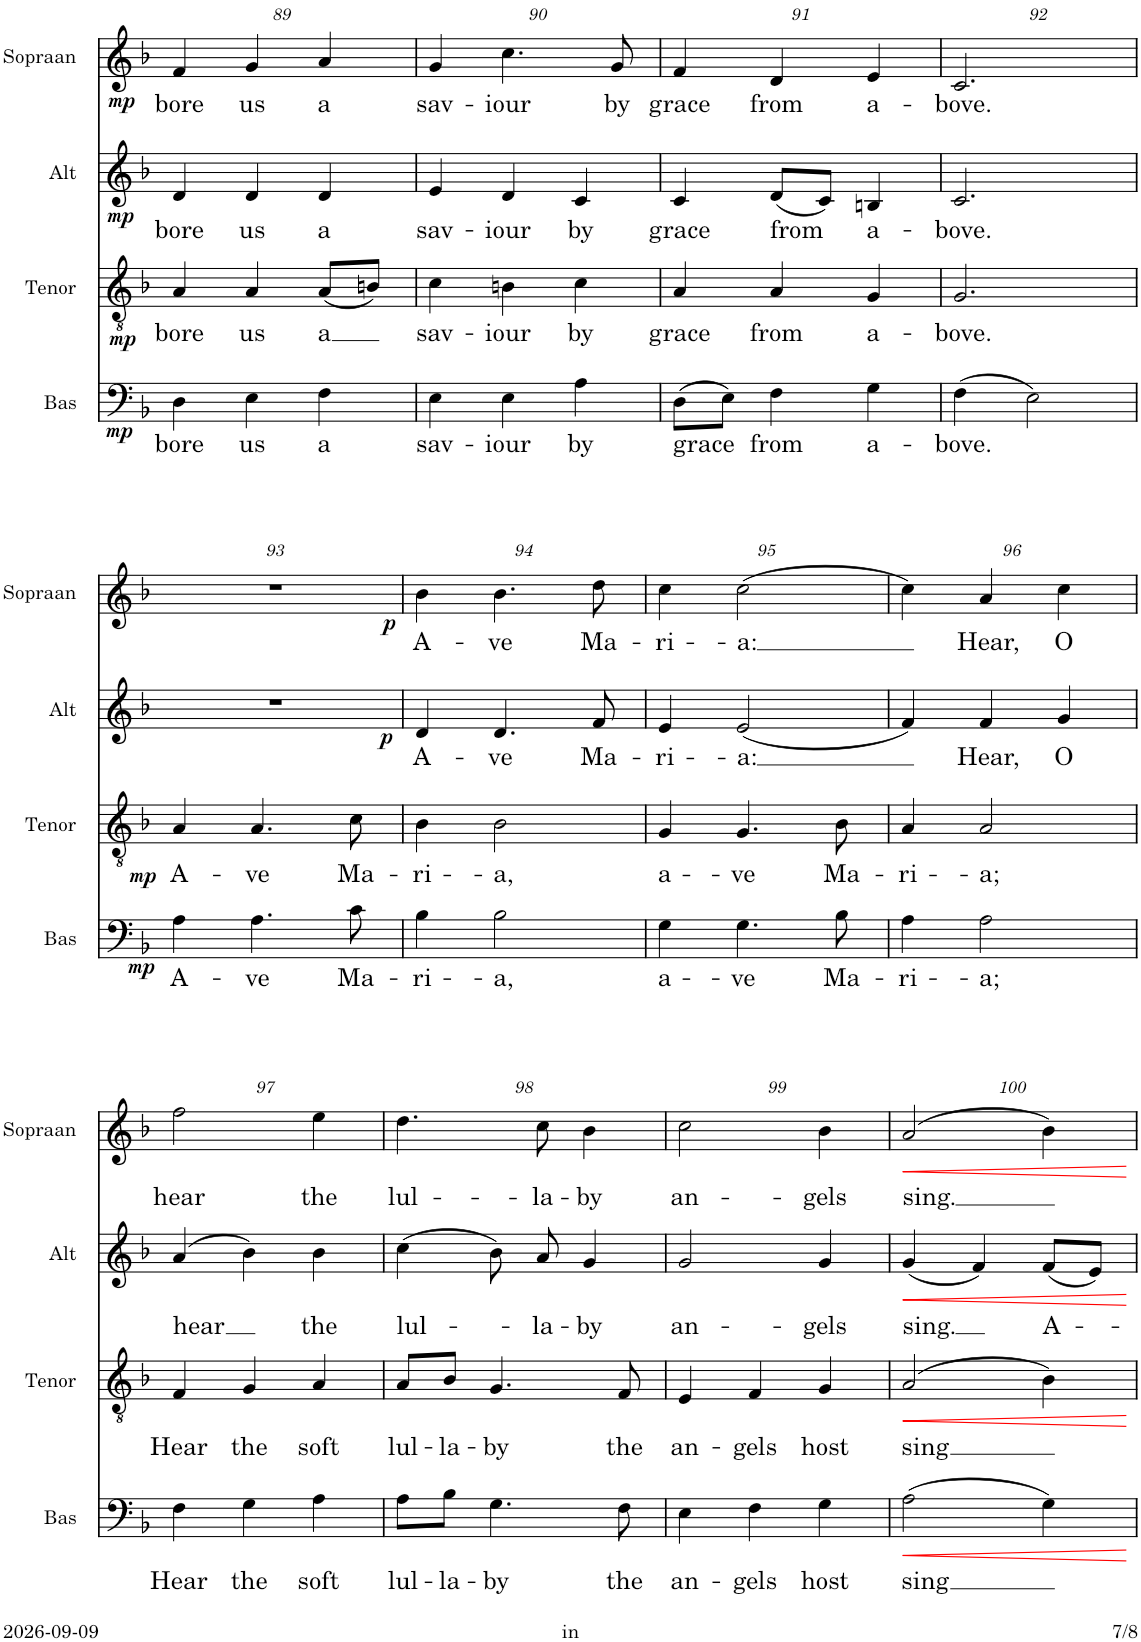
**kern	**text	**dynam	**kern	**text	**dynam	**kern	**text	**dynam	**kern	**text	**dynam
*part4	*part4	*part4	*part3	*part3	*part3	*part2	*part2	*part2	*part1	*part1	*part1
*staff4	*staff4	*staff4	*staff3	*staff3	*staff3	*staff2	*staff2	*staff2	*staff1	*staff1	*staff1
*I"Bas	*	*	*I"Tenor	*	*	*I"Alt	*	*	*I"Sopraan	*	*
*I'Bas	*	*	*I'Tenor	*	*	*I'Alt	*	*	*I'Sopraan	*	*
!!LO:PB:g=z
*clefF4	*	*	*clefGv2	*	*	*clefG2	*	*	*clefG2	*	*
*k[b-]	*	*	*k[b-]	*	*	*k[b-]	*	*	*k[b-]	*	*
*M3/4	*	*	*M3/4	*	*	*M3/4	*	*	*M3/4	*	*
=89	=89	=89	=89	=89	=89	=89	=89	=89	=89	=89	=89
!	!LO:LY:b	!LO:DY:b	!	!LO:LY:b	!LO:DY:b	!	!LO:LY:b	!LO:DY:b	!	!LO:LY:b	!LO:DY:b
4D\	bore	mp	4A/	bore	mp	4d/	bore	mp	4f/	bore	mp
!	!LO:LY:b	!	!	!LO:LY:b	!	!	!LO:LY:b	!	!	!LO:LY:b	!
4E\	us	.	4A/	us	.	4d/	us	.	4g/	us	.
!	!LO:LY:b	!	!	!LO:LY:b	!	!	!LO:LY:b	!	!	!LO:LY:b	!
4F\	a	.	(8A/L	a	.	4d/	a	.	4a/	a	.
.	.	.	8Bn/J)	.	.	.	.	.	.	.	.
=90	=90	=90	=90	=90	=90	=90	=90	=90	=90	=90	=90
!	!LO:LY:b	!	!	!LO:LY:b	!	!	!LO:LY:b	!	!	!LO:LY:b	!
4E\	sav-	.	4c\	sav-	.	4e/	sav-	.	4g/	sav-	.
!	!LO:LY:b	!	!	!LO:LY:b	!	!	!LO:LY:b	!	!	!LO:LY:b	!
4E\	-iour	.	4Bn\	-iour	.	4d/	-iour	.	4.cc\	-iour	.
!	!LO:LY:b	!	!	!LO:LY:b	!	!	!LO:LY:b	!	!	!	!
4A\	by	.	4c\	by	.	4c/	by	.	.	.	.
!	!	!	!	!	!	!	!	!	!	!LO:LY:b	!
.	.	.	.	.	.	.	.	.	8g/	by	.
=91	=91	=91	=91	=91	=91	=91	=91	=91	=91	=91	=91
!	!LO:LY:b	!	!	!LO:LY:b	!	!	!LO:LY:b	!	!	!LO:LY:b	!
(8D\L	grace	.	4A/	grace	.	4c/	grace	.	4f/	grace	.
8E\J)	.	.	.	.	.	.	.	.	.	.	.
!	!LO:LY:b	!	!	!LO:LY:b	!	!	!LO:LY:b	!	!	!LO:LY:b	!
4F\	from	.	4A/	from	.	(8d/L	from	.	4d/	from	.
.	.	.	.	.	.	8c/J)	.	.	.	.	.
!	!LO:LY:b	!	!	!LO:LY:b	!	!	!LO:LY:b	!	!	!LO:LY:b	!
4G\	a-	.	4G/	a-	.	4Bn/	a-	.	4e/	a-	.
=92	=92	=92	=92	=92	=92	=92	=92	=92	=92	=92	=92
!	!LO:LY:b	!	!	!LO:LY:b	!	!	!LO:LY:b	!	!	!LO:LY:b	!
(4F\	-bove.	.	2.G/	-bove.	.	2.c/	-bove.	.	2.c/	-bove.	.
2E\)	.	.	.	.	.	.	.	.	.	.	.
!!LO:LB:g=z
=93	=93	=93	=93	=93	=93	=93	=93	=93	=93	=93	=93
!	!LO:LY:b	!LO:DY:b	!	!LO:LY:b	!LO:DY:b	!	!	!	!	!	!
4A\	A-	mp	4A/	A-	mp	2.r	.	.	2.r	.	.
!	!LO:LY:b	!	!	!LO:LY:b	!	!	!	!	!	!	!
4.A\	-ve	.	4.A/	-ve	.	.	.	.	.	.	.
!	!LO:LY:b	!	!	!LO:LY:b	!	!	!	!	!	!	!
8c\	Ma-	.	8c\	Ma-	.	.	.	.	.	.	.
=94	=94	=94	=94	=94	=94	=94	=94	=94	=94	=94	=94
!	!LO:LY:b	!	!	!LO:LY:b	!	!	!LO:LY:b	!LO:DY:b	!	!LO:LY:b	!LO:DY:b
4B-\	-ri-	.	4B-\	-ri-	.	4d/	A-	p	4b-\	A-	p
!	!LO:LY:b	!	!	!LO:LY:b	!	!	!LO:LY:b	!	!	!LO:LY:b	!
2B-\	-a,	.	2B-\	-a,	.	4.d/	-ve	.	4.b-\	-ve	.
!	!	!	!	!	!	!	!LO:LY:b	!	!	!LO:LY:b	!
.	.	.	.	.	.	8f/	Ma-	.	8dd\	Ma-	.
=95	=95	=95	=95	=95	=95	=95	=95	=95	=95	=95	=95
!	!LO:LY:b	!	!	!LO:LY:b	!	!	!LO:LY:b	!	!	!LO:LY:b	!
4G\	a-	.	4G/	a-	.	4e/	-ri-	.	4cc\	-ri-	.
!	!LO:LY:b	!	!	!LO:LY:b	!	!	!LO:LY:b	!	!	!LO:LY:b	!
4.G\	-ve	.	4.G/	-ve	.	(2e/	-a:	.	(2cc\	-a:	.
!	!LO:LY:b	!	!	!LO:LY:b	!	!	!	!	!	!	!
8B-\	Ma-	.	8B-\	Ma-	.	.	.	.	.	.	.
=96	=96	=96	=96	=96	=96	=96	=96	=96	=96	=96	=96
!	!LO:LY:b	!	!	!LO:LY:b	!	!	!	!	!	!	!
4A\	-ri-	.	4A/	-ri-	.	4f/)	.	.	4cc\)	.	.
!	!LO:LY:b	!	!	!LO:LY:b	!	!	!LO:LY:b	!	!	!LO:LY:b	!
2A\	-a;	.	2A/	-a;	.	4f/	Hear,	.	4a/	Hear,	.
!	!	!	!	!	!	!	!LO:LY:b	!	!	!LO:LY:b	!
.	.	.	.	.	.	4g/	O	.	4cc\	O	.
!!LO:LB:g=z
=97	=97	=97	=97	=97	=97	=97	=97	=97	=97	=97	=97
!	!LO:LY:b	!	!	!LO:LY:b	!	!	!LO:LY:b	!	!	!LO:LY:b	!
4F\	Hear	.	4F/	Hear	.	(4a/	hear	.	2ff\	hear	.
!	!LO:LY:b	!	!	!LO:LY:b	!	!	!	!	!	!	!
4G\	the	.	4G/	the	.	4b-\)	.	.	.	.	.
!	!LO:LY:b	!	!	!LO:LY:b	!	!	!LO:LY:b	!	!	!LO:LY:b	!
4A\	soft	.	4A/	soft	.	4b-\	the	.	4ee\	the	.
=98	=98	=98	=98	=98	=98	=98	=98	=98	=98	=98	=98
!	!LO:LY:b	!	!	!LO:LY:b	!	!	!LO:LY:b	!	!	!LO:LY:b	!
8A\L	lul-	.	8A/L	lul-	.	(4cc\	-lul-	.	4.dd\	lul-	.
!	!LO:LY:b	!	!	!LO:LY:b	!	!	!	!	!	!	!
8B-\J	-la-	.	8B-/J	-la-	.	.	.	.	.	.	.
!	!LO:LY:b	!	!	!LO:LY:b	!	!	!	!	!	!	!
4.G\	-by	.	4.G/	-by	.	8b-\)	.	.	.	.	.
!	!	!	!	!	!	!	!LO:LY:b	!	!	!LO:LY:b	!
.	.	.	.	.	.	8a/	-la-	.	8cc\	-la-	.
!	!	!	!	!	!	!	!LO:LY:b	!	!	!LO:LY:b	!
.	.	.	.	.	.	4g/	-by	.	4b-\	-by	.
!	!LO:LY:b	!	!	!LO:LY:b	!	!	!	!	!	!	!
8F\	the	.	8F/	the	.	.	.	.	.	.	.
=99	=99	=99	=99	=99	=99	=99	=99	=99	=99	=99	=99
!	!LO:LY:b	!	!	!LO:LY:b	!	!	!LO:LY:b	!	!	!LO:LY:b	!
4E\	an-	.	4E/	an-	.	2g/	an-	.	2cc\	an-	.
!	!LO:LY:b	!	!	!LO:LY:b	!	!	!	!	!	!	!
4F\	-gels	.	4F/	-gels	.	.	.	.	.	.	.
!	!LO:LY:b	!	!	!LO:LY:b	!	!	!LO:LY:b	!	!	!LO:LY:b	!
4G\	host	.	4G/	host	.	4g/	-gels	.	4b-\	-gels	.
=100	=100	=100	=100	=100	=100	=100	=100	=100	=100	=100	=100
!	!LO:LY:b	!LO:HP:b	!	!LO:LY:b	!LO:HP:b	!	!LO:LY:b	!LO:HP:b	!	!LO:LY:b	!LO:HP:b
(2A\	sing	<	(2A/	sing	<	(4g/	sing.	<	(2a/	sing.	<
.	.	.	.	.	.	4f/)	.	.	.	.	.
!	!	!	!	!	!	!	!LO:LY:b	!	!	!	!
4G\)	.	.	4B-\)	.	.	(8f/L	A-	.	4b-\)	.	.
.	.	.	.	.	.	8e/J)	.	.	.	.	.
.	.	[	.	.	[	.	.	[	.	.	[
=	=	=	=	=	=	=	=	=	=	=	=
*-	*-	*-	*-	*-	*-	*-	*-	*-	*-	*-	*-
